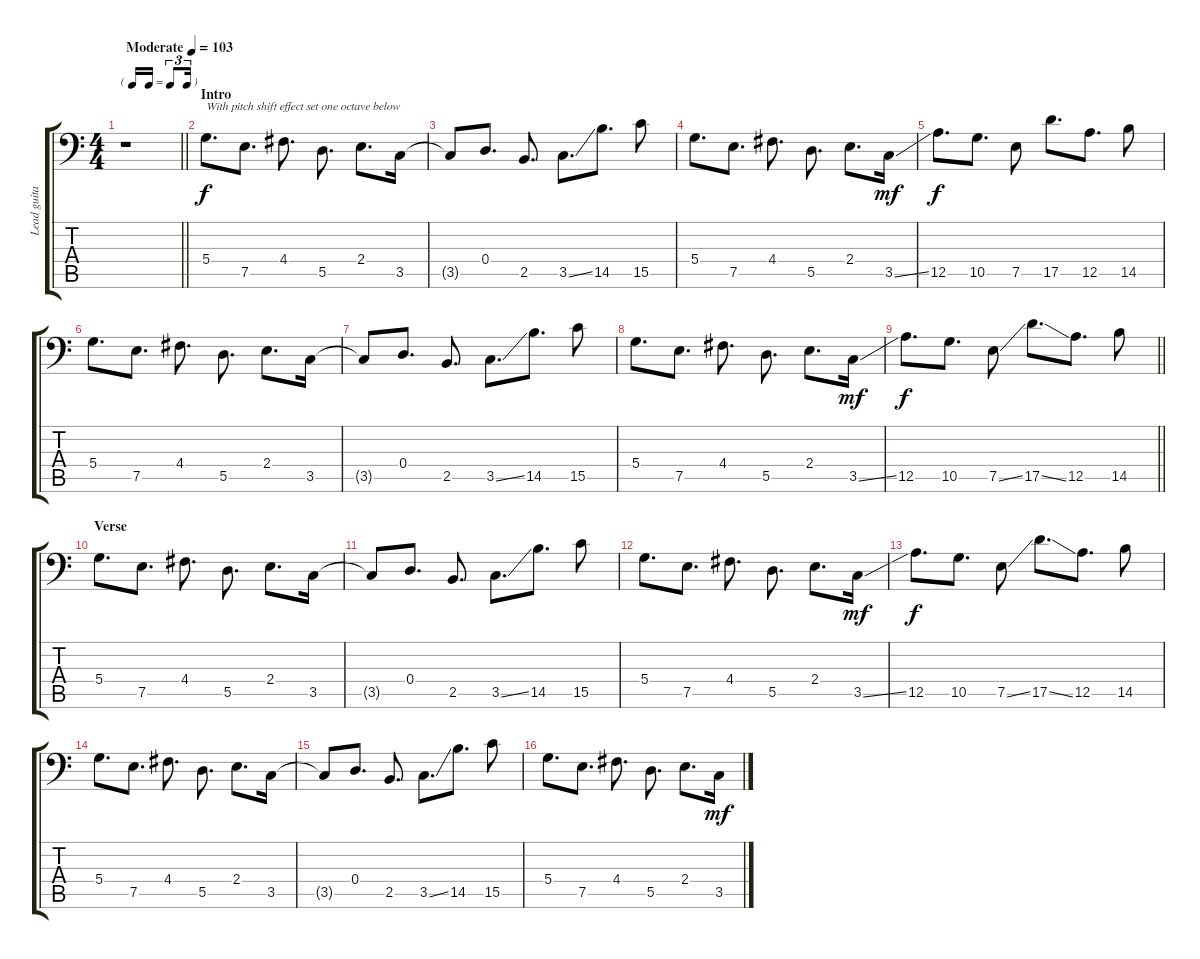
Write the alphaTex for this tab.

\track ("Lead guitar" "Lead guita") {instrument distortionguitar}
\staff {score tabs}
\tuning (E3 B2 G2 D2 A1 E1) {hide}
\ts (4 4)
\tf triplet16th
\tempo (103 "Moderate")
\clef f4
\barLineRight lightlight
\ks c
r.1{dy f instrument distortionguitar} |
\section ("" "Intro")
5.4.8{d txt "With pitch shift effect set one octave below"} 7.5.8{d} 4.4.8{d} 5.5.8{d} 2.4.8{d} 3.5.16 |
3.5{t}.8 0.4.8{d} 2.5.8{d} 3.5{ss}.8{d} 14.5.8{d} 15.5.8 |
5.4.8{d} 7.5.8{d} 4.4.8{d} 5.5.8{d} 2.4.8{d} 3.5{ss}.16{dy mf} |
12.5.8{d dy f} 10.5.8{d} 7.5.8 17.5.8{d} 12.5.8{d} 14.5.8 |
5.4.8{d} 7.5.8{d} 4.4.8{d} 5.5.8{d} 2.4.8{d} 3.5.16 |
3.5{t}.8 0.4.8{d} 2.5.8{d} 3.5{ss}.8{d} 14.5.8{d} 15.5.8 |
5.4.8{d} 7.5.8{d} 4.4.8{d} 5.5.8{d} 2.4.8{d} 3.5{ss}.16{dy mf} |
\barLineRight lightlight
12.5.8{d dy f} 10.5.8{d} 7.5{ss}.8 17.5{ss}.8{d} 12.5.8{d} 14.5.8 |
\section ("" "Verse")
5.4.8{d} 7.5.8{d} 4.4.8{d} 5.5.8{d} 2.4.8{d} 3.5.16 |
3.5{t}.8 0.4.8{d} 2.5.8{d} 3.5{ss}.8{d} 14.5.8{d} 15.5.8 |
5.4.8{d} 7.5.8{d} 4.4.8{d} 5.5.8{d} 2.4.8{d} 3.5{ss}.16{dy mf} |
12.5.8{d dy f} 10.5.8{d} 7.5{ss}.8 17.5{ss}.8{d} 12.5.8{d} 14.5.8 |
5.4.8{d} 7.5.8{d} 4.4.8{d} 5.5.8{d} 2.4.8{d} 3.5.16 |
3.5{t}.8 0.4.8{d} 2.5.8{d} 3.5{ss}.8{d} 14.5.8{d} 15.5.8 |
5.4.8{d} 7.5.8{d} 4.4.8{d} 5.5.8{d} 2.4.8{d} 3.5{ss}.16{dy mf}
